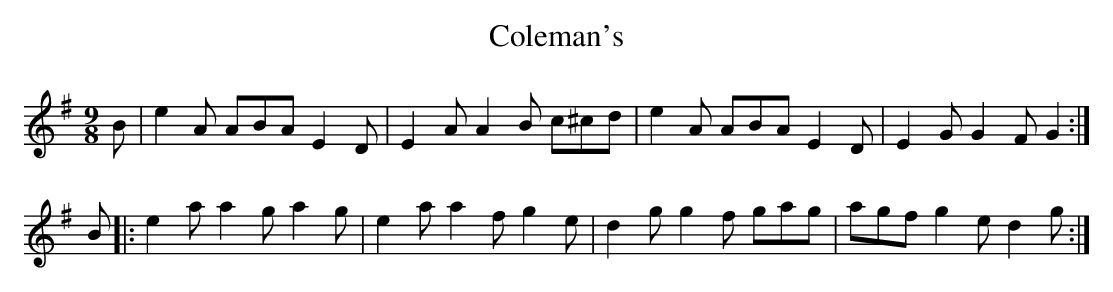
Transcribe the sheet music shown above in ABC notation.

X:1
T: Coleman's
L: 1/8
M: 9/8
K: G
B|e2 A ABA E2 D|E2 A A2 B c^cd|e2 A ABA E2 D|\
E2 G G2 F G2:|
B|:e2 a a2 g a2 g|e2 a a2 f g2 e|d2 g g2 f gag|\
agf g2 e d2 g:|
